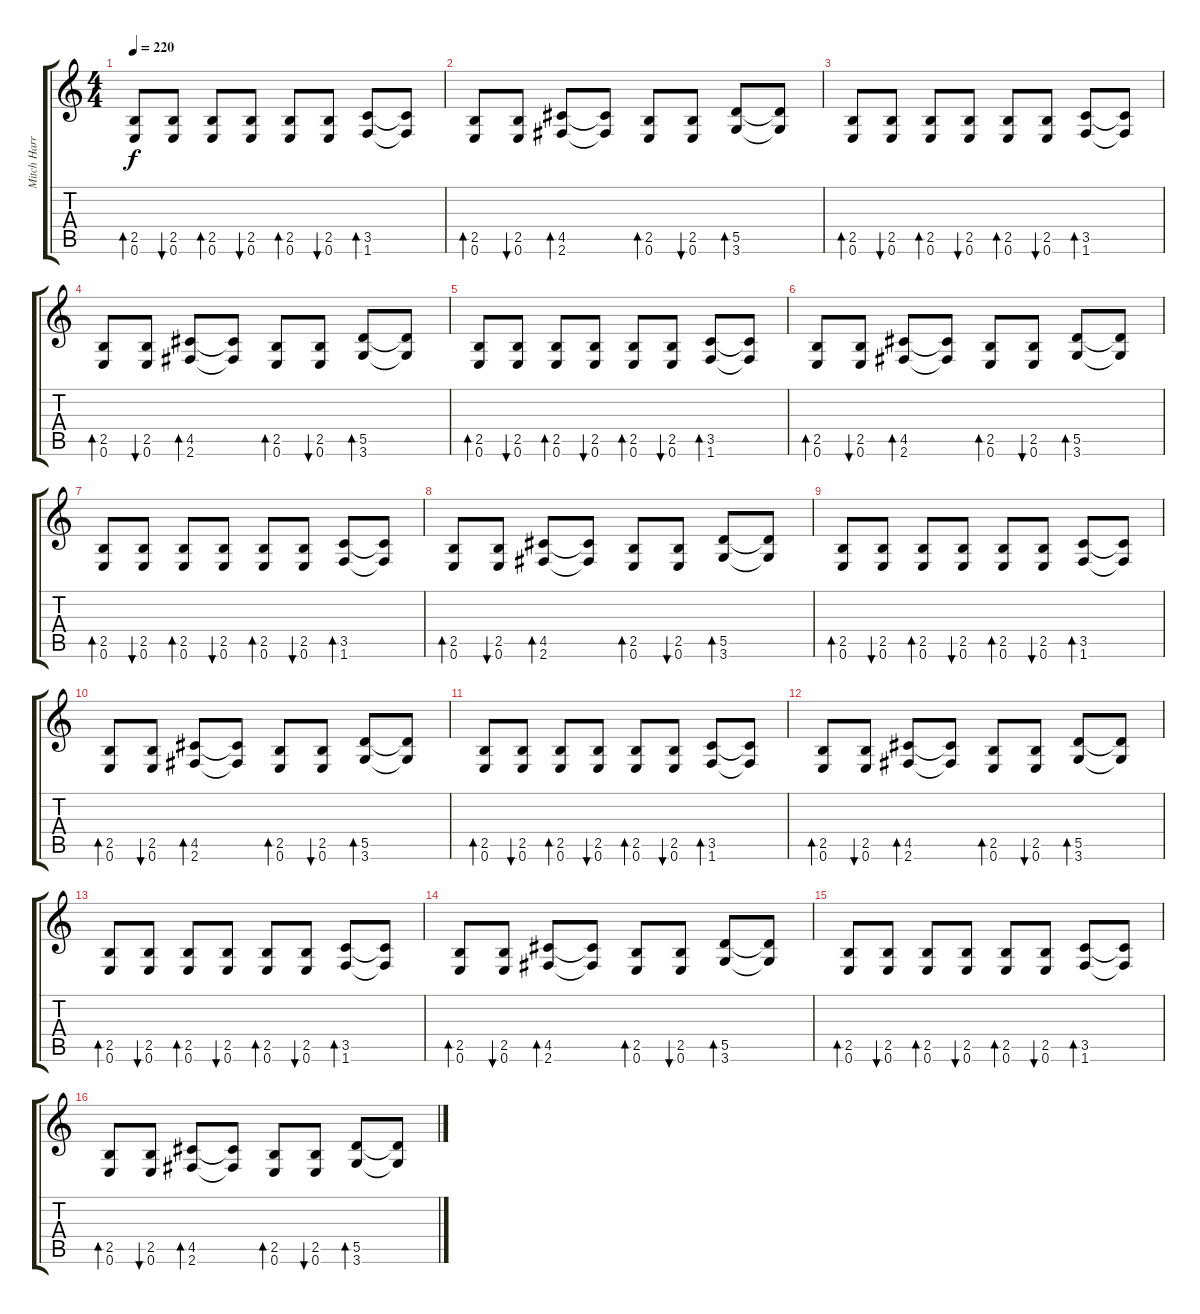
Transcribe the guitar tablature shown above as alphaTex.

\track ("Mitch Harris" "Mitch Harr") {instrument distortionguitar}
\staff {score tabs}
\tuning (E4 B3 G3 D3 A2 E2) {hide}
\ts (4 4)
\tempo 220
\clef g2
\ks c
(2.5 0.6).8{bd 240 dy f} (2.5 0.6).8{bu 240} (2.5 0.6).8{bd 240} (2.5 0.6).8{bu 240} (2.5 0.6).8{bd 240} (2.5 0.6).8{bu 240} (3.5 1.6).8{bd 240} (3.5{t} 1.6{t}).8 |
(2.5 0.6).8{bd 240} (2.5 0.6).8{bu 240} (4.5 2.6).8{bd 240} (4.5{t} 2.6{t}).8 (2.5 0.6).8{bd 240} (2.5 0.6).8{bu 240} (5.5 3.6).8{bd 240} (5.5{t} 3.6{t}).8 |
(2.5 0.6).8{bd 240} (2.5 0.6).8{bu 240} (2.5 0.6).8{bd 240} (2.5 0.6).8{bu 240} (2.5 0.6).8{bd 240} (2.5 0.6).8{bu 240} (3.5 1.6).8{bd 240} (3.5{t} 1.6{t}).8 |
(2.5 0.6).8{bd 240} (2.5 0.6).8{bu 240} (4.5 2.6).8{bd 240} (4.5{t} 2.6{t}).8 (2.5 0.6).8{bd 240} (2.5 0.6).8{bu 240} (5.5 3.6).8{bd 240} (5.5{t} 3.6{t}).8 |
(2.5 0.6).8{bd 240} (2.5 0.6).8{bu 240} (2.5 0.6).8{bd 240} (2.5 0.6).8{bu 240} (2.5 0.6).8{bd 240} (2.5 0.6).8{bu 240} (3.5 1.6).8{bd 240} (3.5{t} 1.6{t}).8 |
(2.5 0.6).8{bd 240} (2.5 0.6).8{bu 240} (4.5 2.6).8{bd 240} (4.5{t} 2.6{t}).8 (2.5 0.6).8{bd 240} (2.5 0.6).8{bu 240} (5.5 3.6).8{bd 240} (5.5{t} 3.6{t}).8 |
(2.5 0.6).8{bd 240} (2.5 0.6).8{bu 240} (2.5 0.6).8{bd 240} (2.5 0.6).8{bu 240} (2.5 0.6).8{bd 240} (2.5 0.6).8{bu 240} (3.5 1.6).8{bd 240} (3.5{t} 1.6{t}).8 |
(2.5 0.6).8{bd 240} (2.5 0.6).8{bu 240} (4.5 2.6).8{bd 240} (4.5{t} 2.6{t}).8 (2.5 0.6).8{bd 240} (2.5 0.6).8{bu 240} (5.5 3.6).8{bd 240} (5.5{t} 3.6{t}).8 |
(2.5 0.6).8{bd 240} (2.5 0.6).8{bu 240} (2.5 0.6).8{bd 240} (2.5 0.6).8{bu 240} (2.5 0.6).8{bd 240} (2.5 0.6).8{bu 240} (3.5 1.6).8{bd 240} (3.5{t} 1.6{t}).8 |
(2.5 0.6).8{bd 240} (2.5 0.6).8{bu 240} (4.5 2.6).8{bd 240} (4.5{t} 2.6{t}).8 (2.5 0.6).8{bd 240} (2.5 0.6).8{bu 240} (5.5 3.6).8{bd 240} (5.5{t} 3.6{t}).8 |
(2.5 0.6).8{bd 240} (2.5 0.6).8{bu 240} (2.5 0.6).8{bd 240} (2.5 0.6).8{bu 240} (2.5 0.6).8{bd 240} (2.5 0.6).8{bu 240} (3.5 1.6).8{bd 240} (3.5{t} 1.6{t}).8 |
(2.5 0.6).8{bd 240} (2.5 0.6).8{bu 240} (4.5 2.6).8{bd 240} (4.5{t} 2.6{t}).8 (2.5 0.6).8{bd 240} (2.5 0.6).8{bu 240} (5.5 3.6).8{bd 240} (5.5{t} 3.6{t}).8 |
(2.5 0.6).8{bd 240} (2.5 0.6).8{bu 240} (2.5 0.6).8{bd 240} (2.5 0.6).8{bu 240} (2.5 0.6).8{bd 240} (2.5 0.6).8{bu 240} (3.5 1.6).8{bd 240} (3.5{t} 1.6{t}).8 |
(2.5 0.6).8{bd 240} (2.5 0.6).8{bu 240} (4.5 2.6).8{bd 240} (4.5{t} 2.6{t}).8 (2.5 0.6).8{bd 240} (2.5 0.6).8{bu 240} (5.5 3.6).8{bd 240} (5.5{t} 3.6{t}).8 |
(2.5 0.6).8{bd 240} (2.5 0.6).8{bu 240} (2.5 0.6).8{bd 240} (2.5 0.6).8{bu 240} (2.5 0.6).8{bd 240} (2.5 0.6).8{bu 240} (3.5 1.6).8{bd 240} (3.5{t} 1.6{t}).8 |
(2.5 0.6).8{bd 240} (2.5 0.6).8{bu 240} (4.5 2.6).8{bd 240} (4.5{t} 2.6{t}).8 (2.5 0.6).8{bd 240} (2.5 0.6).8{bu 240} (5.5 3.6).8{bd 240} (5.5{t} 3.6{t}).8
